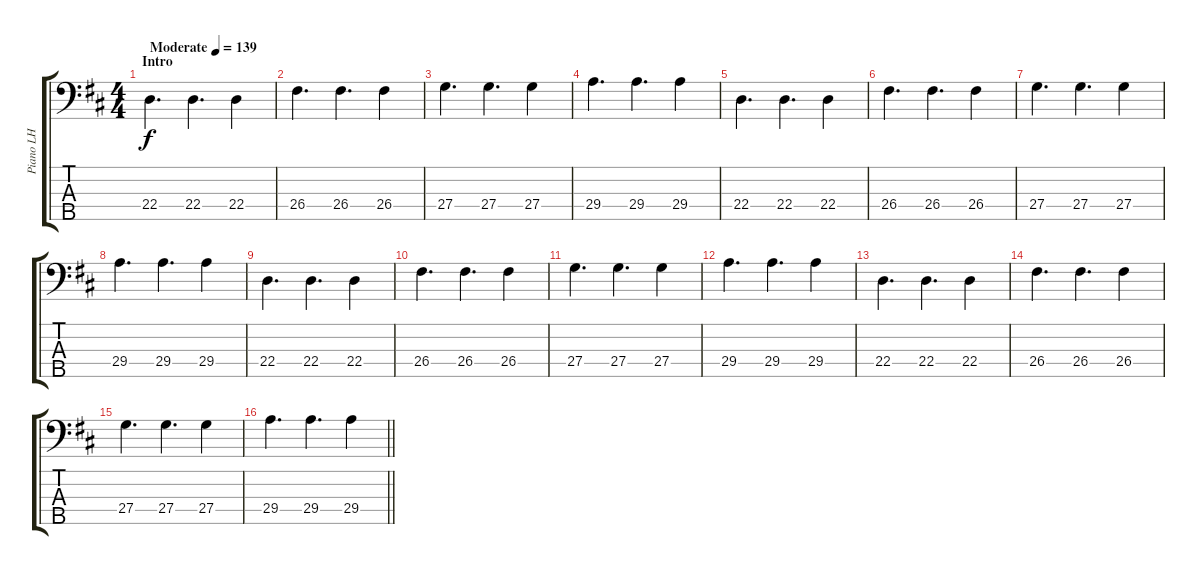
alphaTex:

\track ("Piano LH" "Piano LH") {instrument electricgrandpiano}
\staff {score tabs}
\tuning (G2 D2 A1 E1 B0) {hide}
\ts (4 4)
\section ("" "Intro")
\tempo (139 "Moderate")
\clef f4
\ks d
22.4.4{d dy f instrument electricgrandpiano} 22.4.4{d} 22.4.4 |
26.4.4{d} 26.4.4{d} 26.4.4 |
27.4.4{d} 27.4.4{d} 27.4.4 |
29.4.4{d} 29.4.4{d} 29.4.4 |
22.4.4{d} 22.4.4{d} 22.4.4 |
26.4.4{d} 26.4.4{d} 26.4.4 |
27.4.4{d} 27.4.4{d} 27.4.4 |
29.4.4{d} 29.4.4{d} 29.4.4 |
22.4.4{d} 22.4.4{d} 22.4.4 |
26.4.4{d} 26.4.4{d} 26.4.4 |
27.4.4{d} 27.4.4{d} 27.4.4 |
29.4.4{d} 29.4.4{d} 29.4.4 |
22.4.4{d} 22.4.4{d} 22.4.4 |
26.4.4{d} 26.4.4{d} 26.4.4 |
27.4.4{d} 27.4.4{d} 27.4.4 |
\barLineRight lightlight
29.4.4{d} 29.4.4{d} 29.4.4
